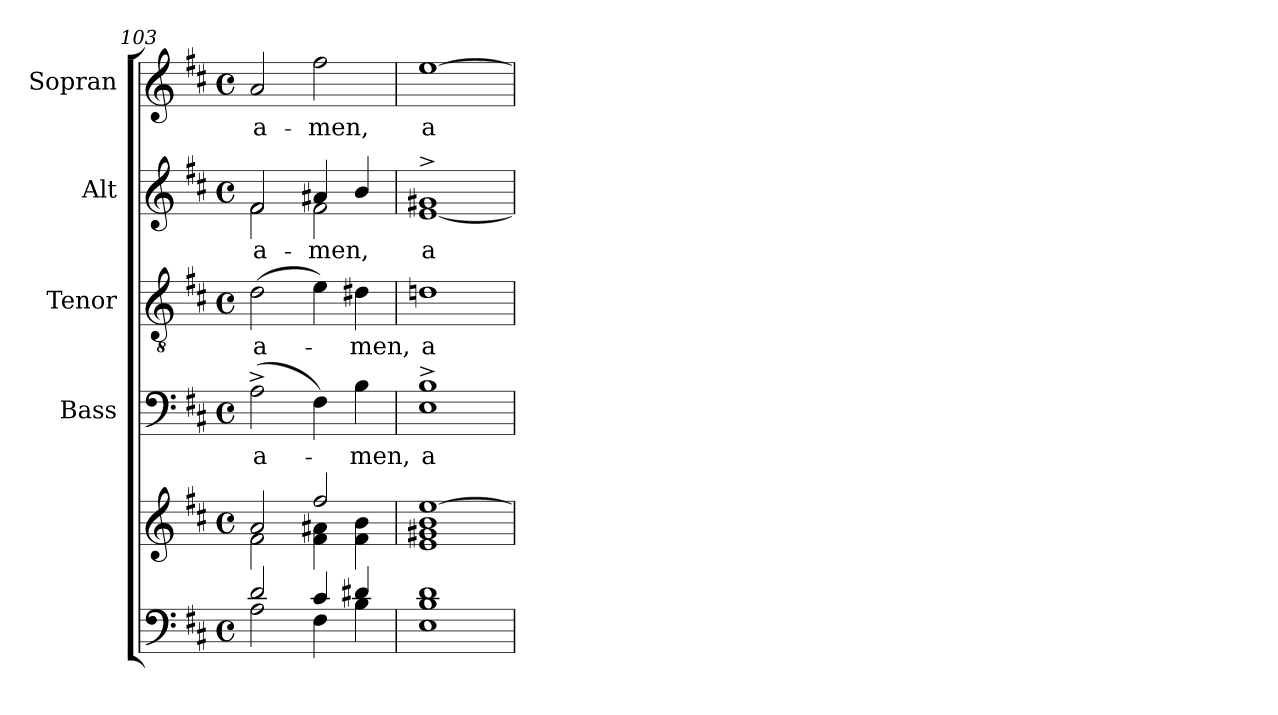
**kern	**kern	**kern	**text	**kern	**text	**kern	**text	**kern	**text
*part5	*part5	*part4	*part4	*part3	*part3	*part2	*part2	*part1	*part1
*staff6	*staff5	*staff4	*staff4	*staff3	*staff3	*staff2	*staff2	*staff1	*staff1
*	*	*I"Bass	*	*I"Tenor	*	*I"Alt	*	*I"Sopran	*
*	*	*I'B.	*	*I'T.	*	*I'A.	*	*I'S.	*
*clefF4	*clefG2	*clefF4	*	*clefGv2	*	*clefG2	*	*clefG2	*
*k[f#c#]	*k[f#c#]	*k[f#c#]	*	*k[f#c#]	*	*k[f#c#]	*	*k[f#c#]	*
*D:	*D:	*D:	*	*D:	*	*D:	*	*D:	*
*M4/4	*M4/4	*M4/4	*	*M4/4	*	*M4/4	*	*M4/4	*
*met(c)	*met(c)	*met(c)	*	*met(c)	*	*met(c)	*	*met(c)	*
=103	=103	=103	=103	=103	=103	=103	=103	=103	=103
*^	*^	*	*	*	*	*	*	*	*
!	!	!	!	!	!LO:LY:b	!	!LO:LY:b	!	!LO:LY:b	!	!LO:LY:b
*	*	*	*	*	*	*	*	*^	*	*	*
2d/	2A\	2a/	2f#\	(>2A^>\	a-	(>2d\	a-	2f#/	2f#\	a-	2a/	a-
!	!	!	!	!	!	!	!	!	!	!LO:LY:b	!	!LO:LY:b
4c#/	4F#\	2ff#/	4f#\ 4a#X\	4F#\)	.	4e\)	.	4a#X/	2f#\	-men,	2ff#\	-men,
!	!	!	!	!	!LO:LY:b	!	!LO:LY:b	!	!	!	!	!
4d#X/	4B\	.	4f#\ 4b\	4B\	-men,	4d#X\	-men,	4b/	.	.	.	.
=104	=104	=104	=104	=104	=104	=104	=104	=104	=104	=104	=104	=104
!	!	!	!	!	!LO:LY:b	!	!LO:LY:b	!	!	!LO:LY:b	!	!LO:LY:b
*	*	*v	*v	*^	*	*	*	*	*	*	*	*
1B 1d	1E	1e 1g#X 1b [>1ee	1B^>	1E	a-	1dn	a-	1g#X^>	[<1e	a-	[1ee	a-
*v	*v	*	*v	*v	*	*	*	*v	*v	*	*	*
=	=	=	=	=	=	=	=	=	=
*-	*-	*-	*-	*-	*-	*-	*-	*-	*-
